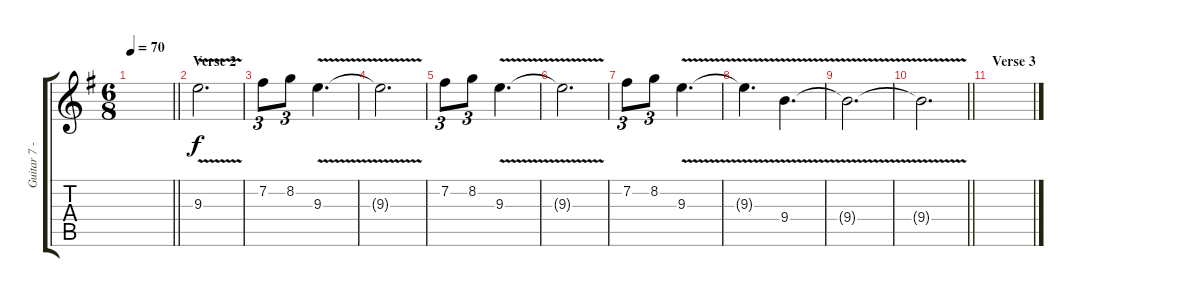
\track ("Guitar 7 - harm" "Guitar 7 -") {instrument distortionguitar}
\staff {score tabs}
\tuning (E4 B3 G3 D3 A2 E2) {hide}
\ts (6 8)
\tempo 70
\clef g2
\barLineRight lightlight
\ks g
|
\section ("" "Verse 2")
9.3{v}.2{d} |
7.2.8{tu (3 2)} 8.2.8{tu (3 2)} 9.3{v}.4{d} |
9.3{v t}.2{d} |
7.2.8{tu (3 2)} 8.2.8{tu (3 2)} 9.3{v}.4{d} |
9.3{v t}.2{d} |
7.2.8{tu (3 2)} 8.2.8{tu (3 2)} 9.3{v}.4{d} |
9.3{v t}.4{d} 9.4{v}.4{d} |
9.4{v t}.2{d} |
\barLineRight lightlight
9.4{v t}.2{d} |
\section ("" "Verse 3")
